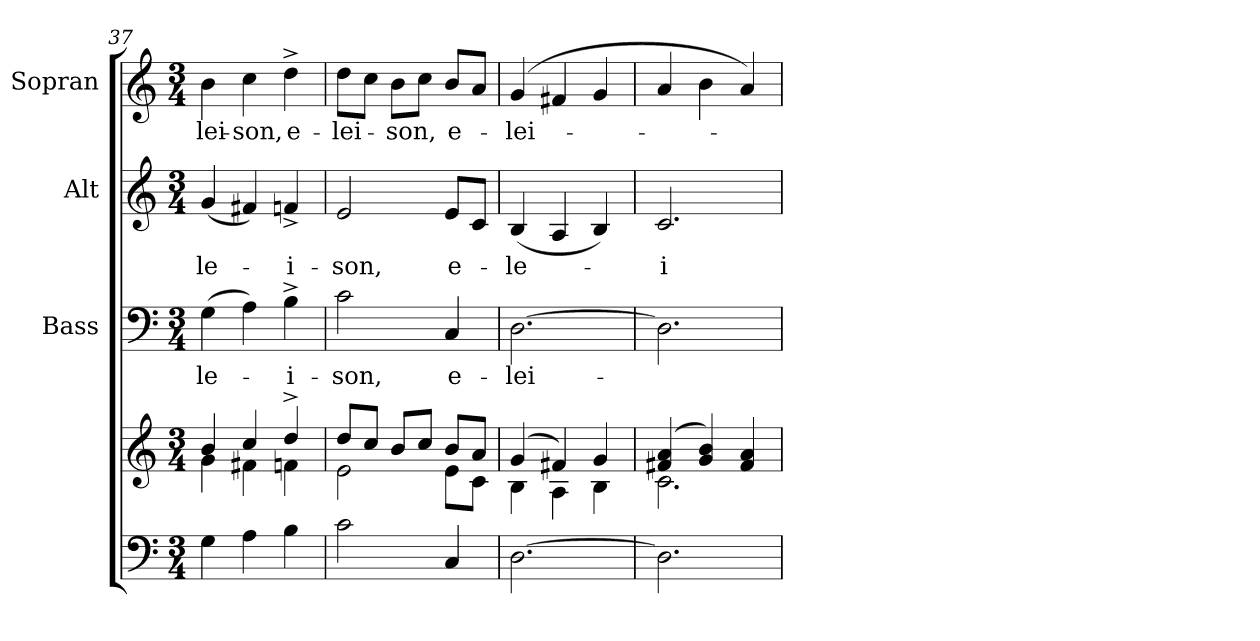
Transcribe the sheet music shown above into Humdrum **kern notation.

**kern	**kern	**kern	**text	**kern	**text	**kern	**text
*part4	*part4	*part3	*part3	*part2	*part2	*part1	*part1
*staff5	*staff4	*staff3	*staff3	*staff2	*staff2	*staff1	*staff1
*	*	*I"Bass	*	*I"Alt	*	*I"Sopran	*
*	*	*I'B.	*	*I'A.	*	*I'S.	*
*clefF4	*clefG2	*clefF4	*	*clefG2	*	*clefG2	*
*k[]	*k[]	*k[]	*	*k[]	*	*k[]	*
*C:	*C:	*C:	*	*C:	*	*C:	*
*M3/4	*M3/4	*M3/4	*	*M3/4	*	*M3/4	*
=37	=37	=37	=37	=37	=37	=37	=37
*	*^	*	*	*	*	*	*
!	!	!	!	!LO:LY:b	!	!LO:LY:b	!	!LO:LY:b
4G\	4b/	4g\	(>4G\	-le-	(<4g/	-le-	4b\	-lei-
!	!	!	!	!	!	!	!	!LO:LY:b
4A\	4cc/	4f#X\	4A\)	.	4f#X/)	.	4cc\	-son,
!	!	!	!	!LO:LY:b	!	!LO:LY:b	!	!LO:LY:b
4B\	4dd^>/	4fn\	4B^>\	-i-	4fn^>/	-i-	4dd^>\	e-
=38	=38	=38	=38	=38	=38	=38	=38	=38
!	!	!	!	!LO:LY:b	!	!LO:LY:b	!	!LO:LY:b
2c\	8dd/L	2e\	2c\	-son,	2e/	-son,	8dd\L	-lei-
.	8cc/J	.	.	.	.	.	8cc\J	.
!	!	!	!	!	!	!	!	!LO:LY:b
.	8b/L	.	.	.	.	.	8b\L	-son,
.	8cc/J	.	.	.	.	.	8cc\J	.
!	!	!	!	!LO:LY:b	!	!LO:LY:b	!	!LO:LY:b
4C/	8b/L	8e\L	4C/	e-	8e/L	e-	8b/L	e-
.	8a/J	8c\J	.	.	8c/J	.	8a/J	.
=39	=39	=39	=39	=39	=39	=39	=39	=39
!	!	!	!	!LO:LY:b	!	!LO:LY:b	!	!LO:LY:b
[2.D\	(4g/	4B\	[2.D\	-lei-	(<4B/	-le-	(4g/	-lei-
.	4f#X/)	4A\	.	.	4A/	.	4f#X/	.
.	4g/	4B\	.	.	4B/)	.	4g/	.
=40	=40	=40	=40	=40	=40	=40	=40	=40
!	!	!	!	!	!	!LO:LY:b	!	!
2.D\]	(4f#X/ 4a/	2.c\	2.D\]	.	2.c/	-i-	4a/	.
.	4g/ 4b/)	.	.	.	.	.	4b\	.
.	4f#/ 4a/	.	.	.	.	.	4a/)	.
*	*v	*v	*	*	*	*	*	*
=	=	=	=	=	=	=	=
*-	*-	*-	*-	*-	*-	*-	*-
